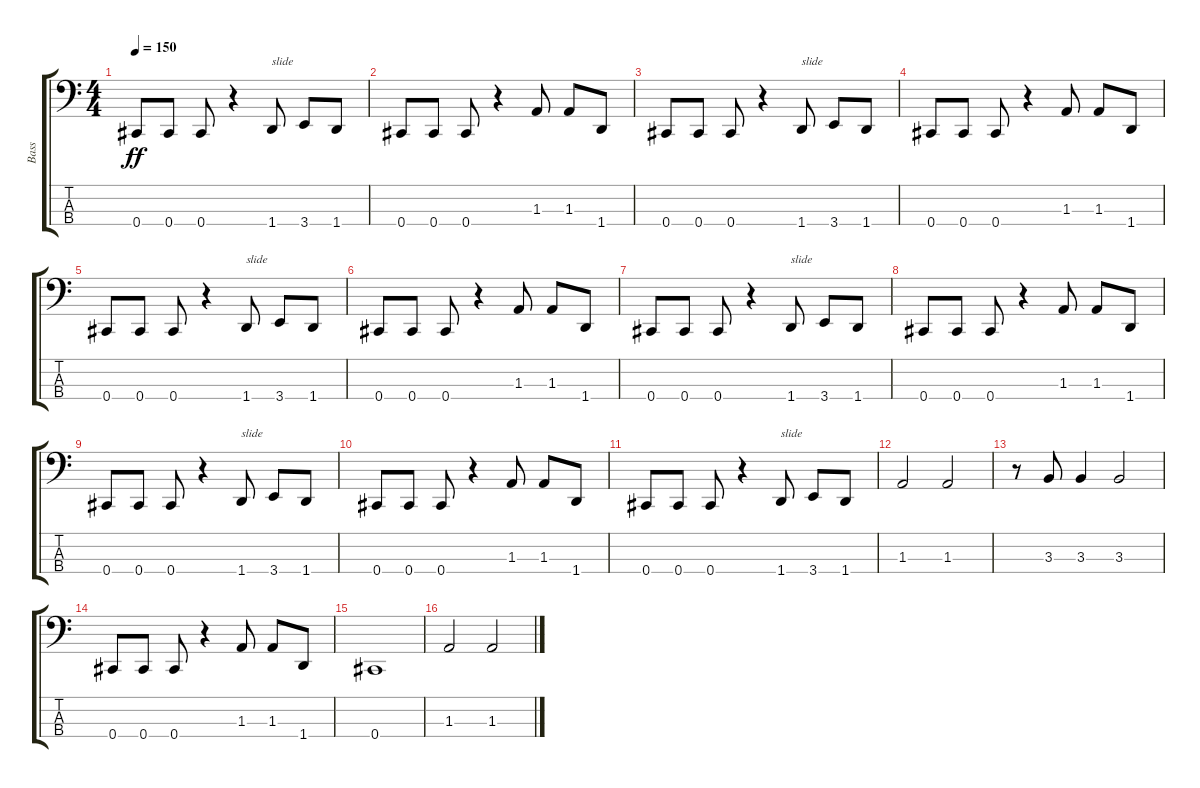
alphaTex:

\track ("Bass" "Bass") {instrument electricbassfinger}
\staff {score tabs}
\tuning (Gb2 Db2 Ab1 Db1) {hide}
\ts (4 4)
\tempo 150
\clef f4
\ks c
0.4.8{dy ff} 0.4.8 0.4.8 r.4 1.4.8{txt "slide"} 3.4.8 1.4.8 |
0.4.8 0.4.8 0.4.8 r.4 1.3.8 1.3.8 1.4.8 |
0.4.8 0.4.8 0.4.8 r.4 1.4.8{txt "slide"} 3.4.8 1.4.8 |
0.4.8 0.4.8 0.4.8 r.4 1.3.8 1.3.8 1.4.8 |
0.4.8 0.4.8 0.4.8 r.4 1.4.8{txt "slide"} 3.4.8 1.4.8 |
0.4.8 0.4.8 0.4.8 r.4 1.3.8 1.3.8 1.4.8 |
0.4.8 0.4.8 0.4.8 r.4 1.4.8{txt "slide"} 3.4.8 1.4.8 |
0.4.8 0.4.8 0.4.8 r.4 1.3.8 1.3.8 1.4.8 |
0.4.8 0.4.8 0.4.8 r.4 1.4.8{txt "slide"} 3.4.8 1.4.8 |
0.4.8 0.4.8 0.4.8 r.4 1.3.8 1.3.8 1.4.8 |
0.4.8 0.4.8 0.4.8 r.4 1.4.8{txt "slide"} 3.4.8 1.4.8 |
1.3.2 1.3.2 |
r.8 3.3.8 3.3.4 3.3.2 |
0.4.8 0.4.8 0.4.8 r.4 1.3.8 1.3.8 1.4.8 |
0.4.1 |
1.3.2 1.3.2
